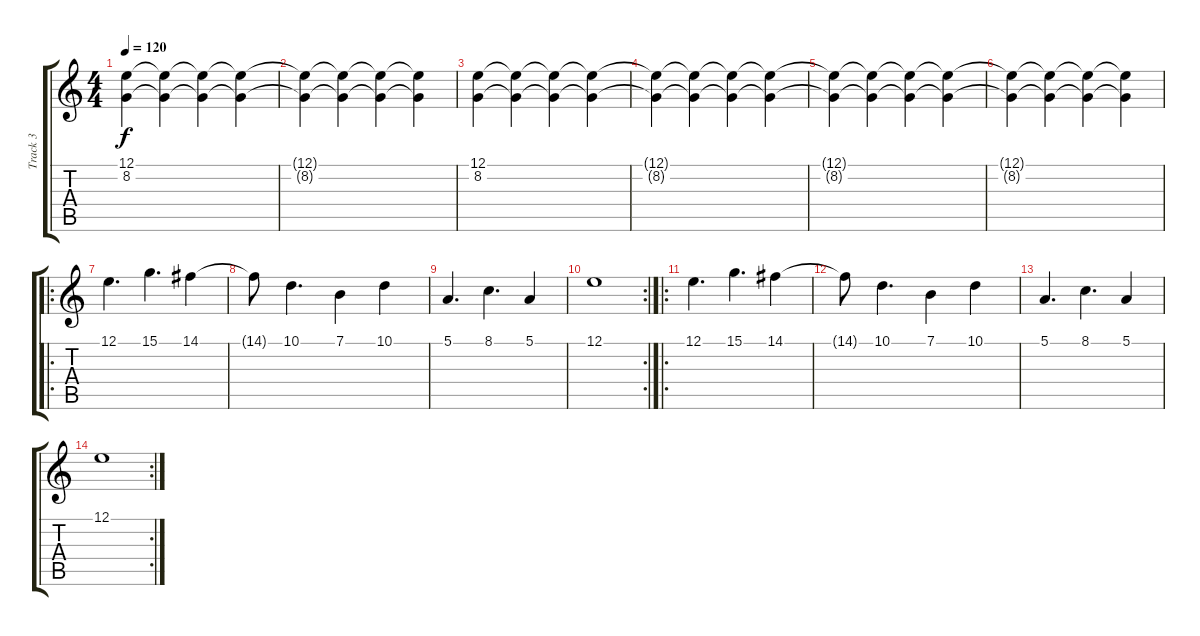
\track ("Track 3" "Track 3") {instrument pad8sweep}
\staff {score tabs}
\tuning (E4 B3 G3 D3 A2 E2) {hide}
\ts (4 4)
\tempo 120
\clef g2
\ks c
(12.1{t} 8.2{t}).4{dy f balance 16} (12.1{t} 8.2{t}).4 (12.1{t} 8.2{t}).4 (12.1{t} 8.2{t}).4 |
(12.1{t} 8.2{t}).4{balance 0} (12.1{t} 8.2{t}).4 (12.1{t} 8.2{t}).4 (12.1{t} 8.2{t}).4 |
(12.1 8.2).4{balance 16} (12.1{t} 8.2{t}).4 (12.1{t} 8.2{t}).4 (12.1{t} 8.2{t}).4 |
(12.1{t} 8.2{t}).4{balance 0} (12.1{t} 8.2{t}).4 (12.1{t} 8.2{t}).4 (12.1{t} 8.2{t}).4 |
(12.1{t} 8.2{t}).4{balance 16} (12.1{t} 8.2{t}).4 (12.1{t} 8.2{t}).4 (12.1{t} 8.2{t}).4 |
(12.1{t} 8.2{t}).4{balance 0} (12.1{t} 8.2{t}).4 (12.1{t} 8.2{t}).4 (12.1{t} 8.2{t}).4 |
\ro
12.1.4{d} 15.1.4{d} 14.1.4 |
14.1{t}.8 10.1.4{d} 7.1.4 10.1.4 |
5.1.4{d} 8.1.4{d} 5.1.4 |
\rc 2
12.1.1 |
\ro
12.1.4{d} 15.1.4{d} 14.1.4 |
14.1{t}.8 10.1.4{d} 7.1.4 10.1.4 |
5.1.4{d} 8.1.4{d} 5.1.4 |
\rc 2
12.1.1
